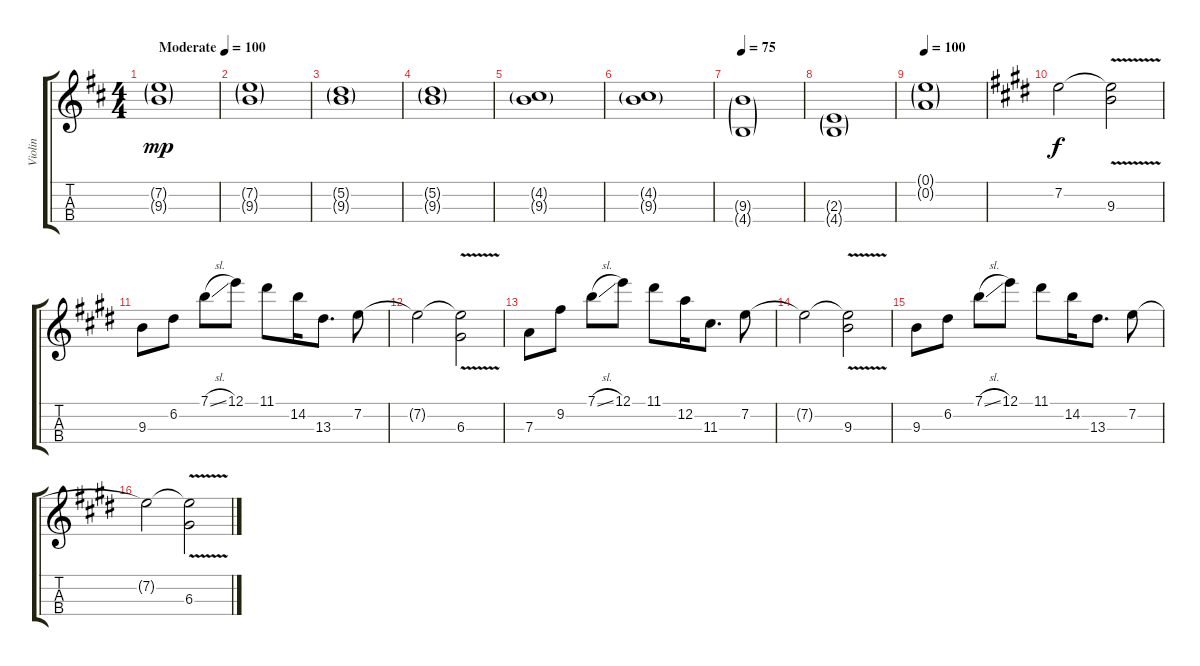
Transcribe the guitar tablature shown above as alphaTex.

\track ("Violin" "Violin") {instrument violin}
\staff {score tabs}
\tuning (E5 A4 D4 G3) {hide}
\ts (4 4)
\tempo (100 "Moderate")
\clef g2
\ks d
(7.2{g} 9.3{g}).1{dy mp instrument violin} |
(7.2{g} 9.3{g}).1 |
(5.2{g} 9.3{g}).1 |
(5.2{g} 9.3{g}).1 |
(4.2{g} 9.3{g}).1 |
(4.2{g} 9.3{g}).1 |
\tempo 75
(9.3{g} 4.4{g}).1 |
(2.3{g} 4.4{g}).1 |
\tempo 100
(0.1{g} 0.2{g}).1 |
\ks c#minor
7.2.2{dy f} (7.2{t} 9.3{v}).2 |
9.3.8 6.2.8 7.1{sl}.8 12.1.8 11.1.8 14.2.16 13.3.8{d} 7.2.8 |
7.2{t}.2 (7.2{t} 6.3{v}).2 |
7.3.8 9.2.8 7.1{sl}.8 12.1.8 11.1.8 12.2.16 11.3.8{d} 7.2.8 |
7.2{t}.2 (7.2{t} 9.3{v}).2 |
9.3.8 6.2.8 7.1{sl}.8 12.1.8 11.1.8 14.2.16 13.3.8{d} 7.2.8 |
7.2{t}.2 (7.2{t} 6.3{v}).2
